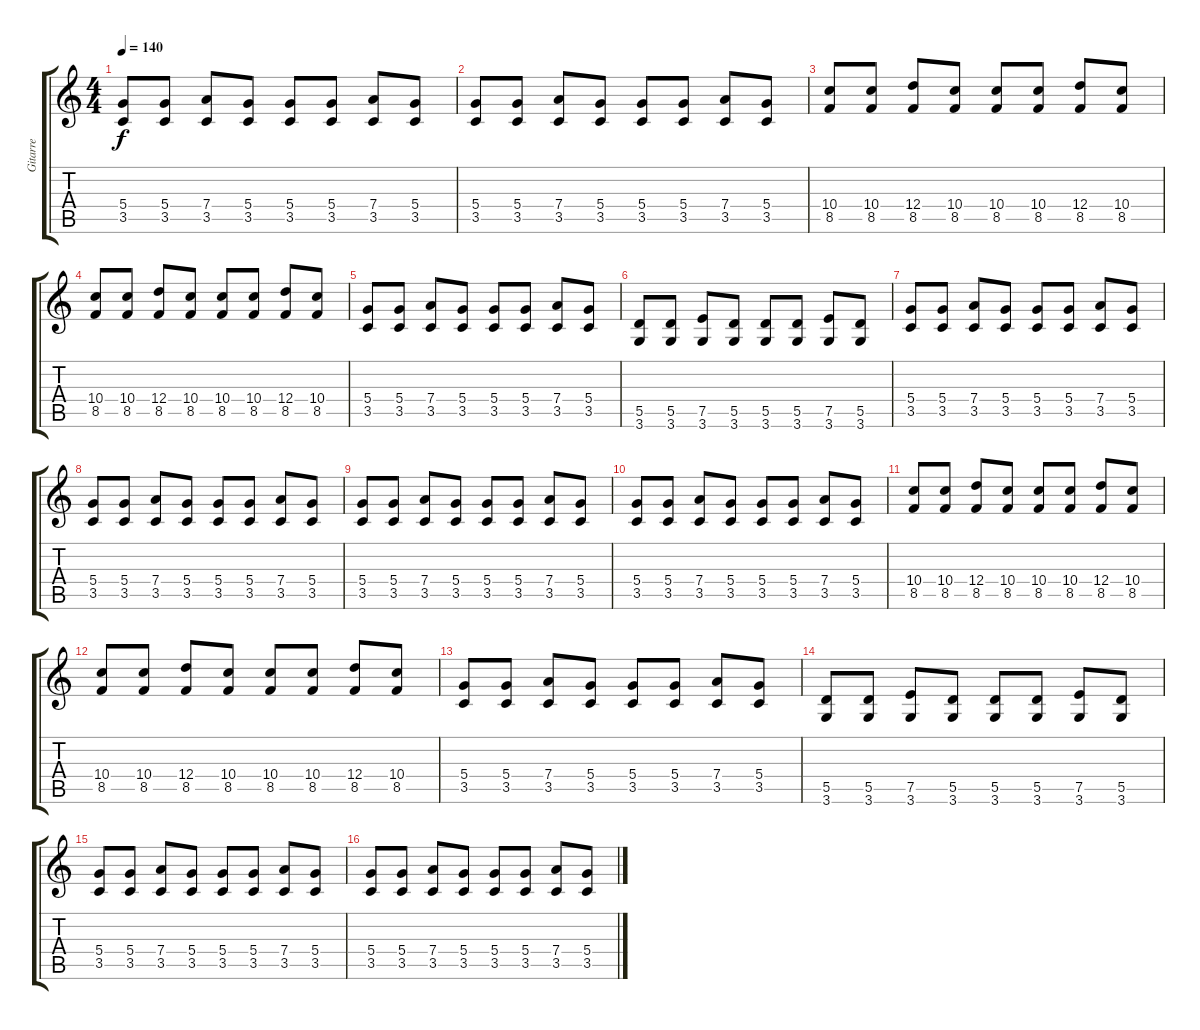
\track ("Gitarre" "Gitarre") {instrument overdrivenguitar}
\staff {score tabs}
\tuning (E4 B3 G3 D3 A2 E2) {hide}
\ts (4 4)
\tempo 140
\clef g2
\ks c
(5.4 3.5).8{dy f} (5.4 3.5).8 (7.4 3.5).8 (5.4 3.5).8 (5.4 3.5).8 (5.4 3.5).8 (7.4 3.5).8 (5.4 3.5).8 |
(5.4 3.5).8 (5.4 3.5).8 (7.4 3.5).8 (5.4 3.5).8 (5.4 3.5).8 (5.4 3.5).8 (7.4 3.5).8 (5.4 3.5).8 |
(10.4 8.5).8 (10.4 8.5).8 (12.4 8.5).8 (10.4 8.5).8 (10.4 8.5).8 (10.4 8.5).8 (12.4 8.5).8 (10.4 8.5).8 |
(10.4 8.5).8 (10.4 8.5).8 (12.4 8.5).8 (10.4 8.5).8 (10.4 8.5).8 (10.4 8.5).8 (12.4 8.5).8 (10.4 8.5).8 |
(5.4 3.5).8 (5.4 3.5).8 (7.4 3.5).8 (5.4 3.5).8 (5.4 3.5).8 (5.4 3.5).8 (7.4 3.5).8 (5.4 3.5).8 |
(5.5 3.6).8 (5.5 3.6).8 (7.5 3.6).8 (5.5 3.6).8 (5.5 3.6).8 (5.5 3.6).8 (7.5 3.6).8 (5.5 3.6).8 |
(5.4 3.5).8 (5.4 3.5).8 (7.4 3.5).8 (5.4 3.5).8 (5.4 3.5).8 (5.4 3.5).8 (7.4 3.5).8 (5.4 3.5).8 |
(5.4 3.5).8 (5.4 3.5).8 (7.4 3.5).8 (5.4 3.5).8 (5.4 3.5).8 (5.4 3.5).8 (7.4 3.5).8 (5.4 3.5).8 |
(5.4 3.5).8 (5.4 3.5).8 (7.4 3.5).8 (5.4 3.5).8 (5.4 3.5).8 (5.4 3.5).8 (7.4 3.5).8 (5.4 3.5).8 |
(5.4 3.5).8 (5.4 3.5).8 (7.4 3.5).8 (5.4 3.5).8 (5.4 3.5).8 (5.4 3.5).8 (7.4 3.5).8 (5.4 3.5).8 |
(10.4 8.5).8 (10.4 8.5).8 (12.4 8.5).8 (10.4 8.5).8 (10.4 8.5).8 (10.4 8.5).8 (12.4 8.5).8 (10.4 8.5).8 |
(10.4 8.5).8 (10.4 8.5).8 (12.4 8.5).8 (10.4 8.5).8 (10.4 8.5).8 (10.4 8.5).8 (12.4 8.5).8 (10.4 8.5).8 |
(5.4 3.5).8 (5.4 3.5).8 (7.4 3.5).8 (5.4 3.5).8 (5.4 3.5).8 (5.4 3.5).8 (7.4 3.5).8 (5.4 3.5).8 |
(5.5 3.6).8 (5.5 3.6).8 (7.5 3.6).8 (5.5 3.6).8 (5.5 3.6).8 (5.5 3.6).8 (7.5 3.6).8 (5.5 3.6).8 |
(5.4 3.5).8 (5.4 3.5).8 (7.4 3.5).8 (5.4 3.5).8 (5.4 3.5).8 (5.4 3.5).8 (7.4 3.5).8 (5.4 3.5).8 |
(5.4 3.5).8 (5.4 3.5).8 (7.4 3.5).8 (5.4 3.5).8 (5.4 3.5).8 (5.4 3.5).8 (7.4 3.5).8 (5.4 3.5).8
